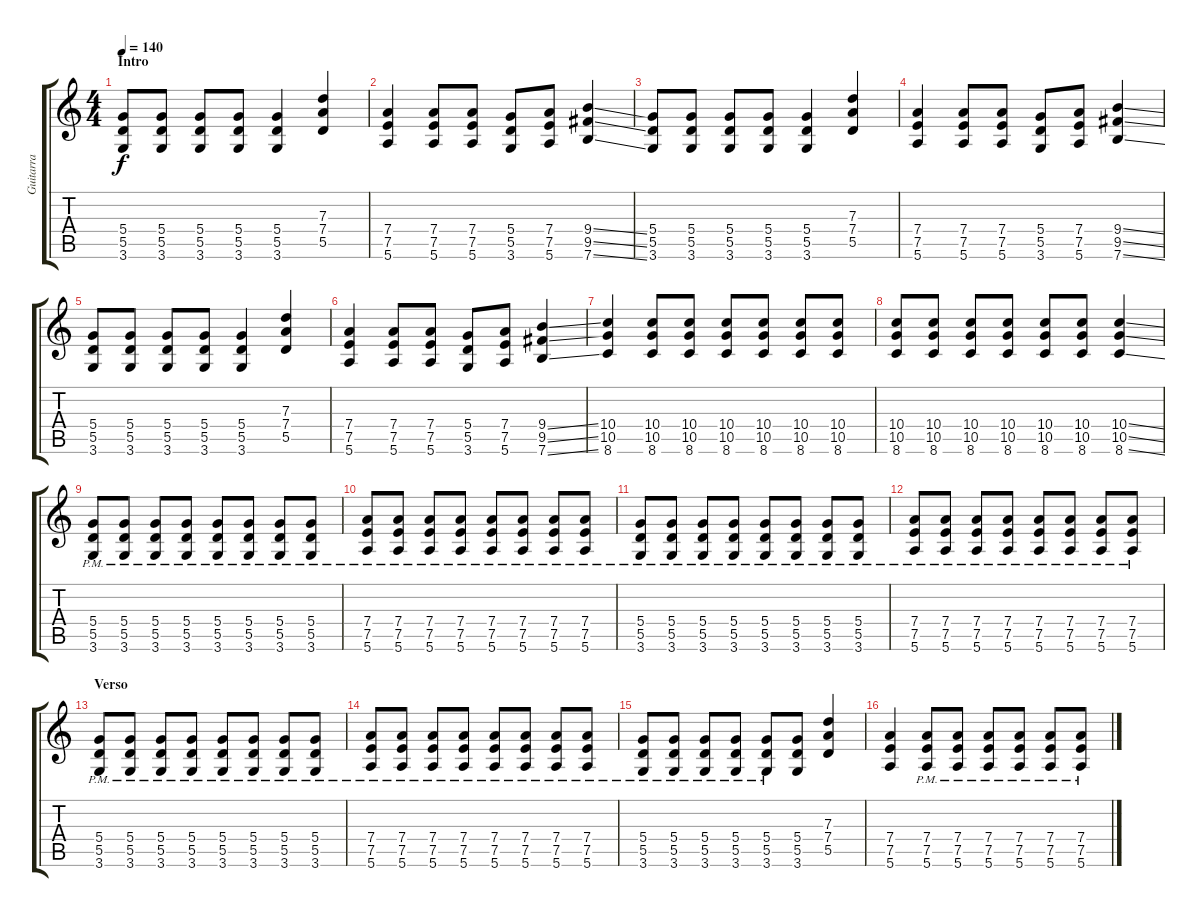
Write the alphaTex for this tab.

\track ("Guitarra" "Guitarra") {instrument distortionguitar}
\staff {score tabs}
\tuning (E4 B3 G3 D3 A2 E2) {hide}
\ts (4 4)
\section ("" "Intro")
\tempo 140
\clef g2
\ks c
(5.4 5.5 3.6).8{dy f instrument distortionguitar} (5.4 5.5 3.6).8 (5.4 5.5 3.6).8 (5.4 5.5 3.6).8 (5.4 5.5 3.6).4 (7.3 7.4 5.5).4 |
(7.4 7.5 5.6).4 (7.4 7.5 5.6).8 (7.4 7.5 5.6).8 (5.4 5.5 3.6).8 (7.4 7.5 5.6).8 (9.4{ss} 9.5{ss} 7.6{ss}).4 |
(5.4 5.5 3.6).8 (5.4 5.5 3.6).8 (5.4 5.5 3.6).8 (5.4 5.5 3.6).8 (5.4 5.5 3.6).4 (7.3 7.4 5.5).4 |
(7.4 7.5 5.6).4 (7.4 7.5 5.6).8 (7.4 7.5 5.6).8 (5.4 5.5 3.6).8 (7.4 7.5 5.6).8 (9.4{ss} 9.5{ss} 7.6{ss}).4 |
(5.4 5.5 3.6).8 (5.4 5.5 3.6).8 (5.4 5.5 3.6).8 (5.4 5.5 3.6).8 (5.4 5.5 3.6).4 (7.3 7.4 5.5).4 |
(7.4 7.5 5.6).4 (7.4 7.5 5.6).8 (7.4 7.5 5.6).8 (5.4 5.5 3.6).8 (7.4 7.5 5.6).8 (9.4{ss} 9.5{ss} 7.6{ss}).4 |
(10.4 10.5 8.6).4 (10.4 10.5 8.6).8 (10.4 10.5 8.6).8 (10.4 10.5 8.6).8 (10.4 10.5 8.6).8 (10.4 10.5 8.6).8 (10.4 10.5 8.6).8 |
(10.4 10.5 8.6).8 (10.4 10.5 8.6).8 (10.4 10.5 8.6).8 (10.4 10.5 8.6).8 (10.4 10.5 8.6).8 (10.4 10.5 8.6).8 (10.4{ss} 10.5{ss} 8.6{ss}).4 |
(5.4{pm} 5.5{pm} 3.6{pm}).8 (5.4{pm} 5.5{pm} 3.6{pm}).8 (5.4{pm} 5.5{pm} 3.6{pm}).8 (5.4{pm} 5.5{pm} 3.6{pm}).8 (5.4{pm} 5.5{pm} 3.6{pm}).8 (5.4{pm} 5.5{pm} 3.6{pm}).8 (5.4{pm} 5.5{pm} 3.6{pm}).8 (5.4{pm} 5.5{pm} 3.6{pm}).8 |
(7.4{pm} 7.5{pm} 5.6{pm}).8 (7.4{pm} 7.5{pm} 5.6{pm}).8 (7.4{pm} 7.5{pm} 5.6{pm}).8 (7.4{pm} 7.5{pm} 5.6{pm}).8 (7.4{pm} 7.5{pm} 5.6{pm}).8 (7.4{pm} 7.5{pm} 5.6{pm}).8 (7.4{pm} 7.5{pm} 5.6{pm}).8 (7.4{pm} 7.5{pm} 5.6{pm}).8 |
(5.4{pm} 5.5{pm} 3.6{pm}).8 (5.4{pm} 5.5{pm} 3.6{pm}).8 (5.4{pm} 5.5{pm} 3.6{pm}).8 (5.4{pm} 5.5{pm} 3.6{pm}).8 (5.4{pm} 5.5{pm} 3.6{pm}).8 (5.4{pm} 5.5{pm} 3.6{pm}).8 (5.4{pm} 5.5{pm} 3.6{pm}).8 (5.4{pm} 5.5{pm} 3.6{pm}).8 |
(7.4{pm} 7.5{pm} 5.6{pm}).8 (7.4{pm} 7.5{pm} 5.6{pm}).8 (7.4{pm} 7.5{pm} 5.6{pm}).8 (7.4{pm} 7.5{pm} 5.6{pm}).8 (7.4{pm} 7.5{pm} 5.6{pm}).8 (7.4{pm} 7.5{pm} 5.6{pm}).8 (7.4{pm} 7.5{pm} 5.6{pm}).8 (7.4{pm} 7.5{pm} 5.6{pm}).8 |
\section ("" "Verso")
(5.4{pm} 5.5{pm} 3.6{pm}).8 (5.4{pm} 5.5{pm} 3.6{pm}).8 (5.4{pm} 5.5{pm} 3.6{pm}).8 (5.4{pm} 5.5{pm} 3.6{pm}).8 (5.4{pm} 5.5{pm} 3.6{pm}).8 (5.4{pm} 5.5{pm} 3.6{pm}).8 (5.4{pm} 5.5{pm} 3.6{pm}).8 (5.4{pm} 5.5{pm} 3.6{pm}).8 |
(7.4{pm} 7.5{pm} 5.6{pm}).8 (7.4{pm} 7.5{pm} 5.6{pm}).8 (7.4{pm} 7.5{pm} 5.6{pm}).8 (7.4{pm} 7.5{pm} 5.6{pm}).8 (7.4{pm} 7.5{pm} 5.6{pm}).8 (7.4{pm} 7.5{pm} 5.6{pm}).8 (7.4{pm} 7.5{pm} 5.6{pm}).8 (7.4{pm} 7.5{pm} 5.6{pm}).8 |
(5.4{pm} 5.5{pm} 3.6{pm}).8 (5.4{pm} 5.5{pm} 3.6{pm}).8 (5.4{pm} 5.5{pm} 3.6{pm}).8 (5.4{pm} 5.5{pm} 3.6{pm}).8 (5.4{pm} 5.5{pm} 3.6{pm}).8 (5.4 5.5 3.6).8 (7.3 7.4 5.5).4 |
(7.4 7.5 5.6).4 (7.4{pm} 7.5{pm} 5.6{pm}).8 (7.4{pm} 7.5{pm} 5.6{pm}).8 (7.4{pm} 7.5{pm} 5.6{pm}).8 (7.4{pm} 7.5{pm} 5.6{pm}).8 (7.4{pm} 7.5{pm} 5.6{pm}).8 (7.4{pm} 7.5{pm} 5.6{pm}).8
